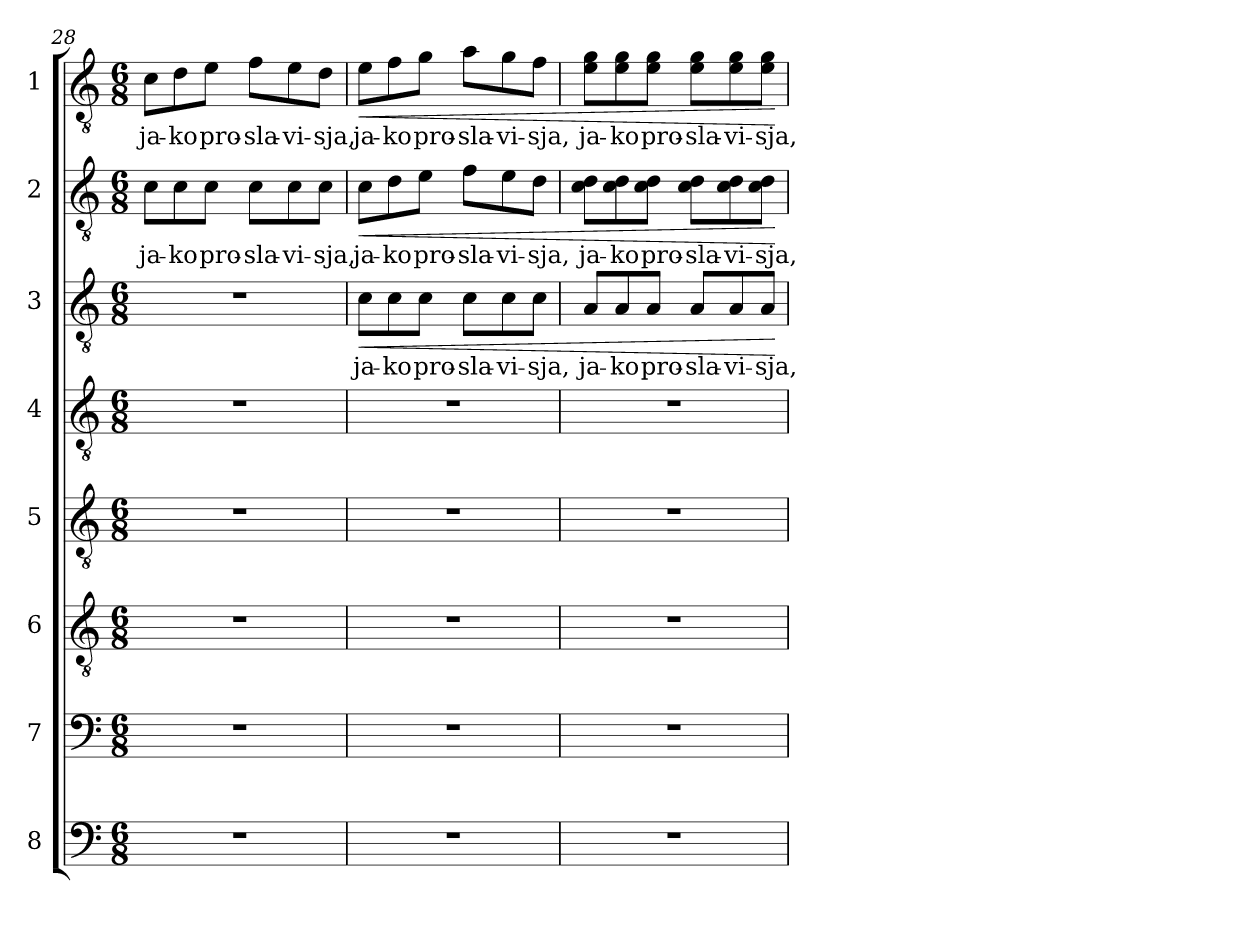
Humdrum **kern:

**kern	**kern	**kern	**kern	**kern	**kern	**text	**dynam	**kern	**text	**dynam	**kern	**text	**dynam
*part8	*part7	*part6	*part5	*part4	*part3	*part3	*part3	*part2	*part2	*part2	*part1	*part1	*part1
*staff8	*staff7	*staff6	*staff5	*staff4	*staff3	*staff3	*staff3	*staff2	*staff2	*staff2	*staff1	*staff1	*staff1
*I"8	*I"7	*I"6	*I"5	*I"4	*I"3	*	*	*I"2	*	*	*I"1	*	*
*clefF4	*clefF4	*clefGv2	*clefGv2	*clefGv2	*clefGv2	*	*	*clefGv2	*	*	*clefGv2	*	*
*k[]	*k[]	*k[]	*k[]	*k[]	*k[]	*	*	*k[]	*	*	*k[]	*	*
*C:	*C:	*C:	*C:	*C:	*C:	*	*	*C:	*	*	*C:	*	*
*M6/8	*M6/8	*M6/8	*M6/8	*M6/8	*M6/8	*	*	*M6/8	*	*	*M6/8	*	*
=28	=28	=28	=28	=28	=28	=28	=28	=28	=28	=28	=28	=28	=28
2.r	2.r	2.r	2.r	2.r	2.r	.	.	8c\L	ja-	.	8c\L	ja-	.
.	.	.	.	.	.	.	.	8c\	-ko	.	8d\	-ko	.
.	.	.	.	.	.	.	.	8c\J	pro-	.	8e\J	pro-	.
.	.	.	.	.	.	.	.	8c\L	-sla-	.	8f\L	-sla-	.
.	.	.	.	.	.	.	.	8c\	-vi-	.	8e\	-vi-	.
.	.	.	.	.	.	.	.	8c\J	-sja,	.	8d\J	-sja,	.
=29	=29	=29	=29	=29	=29	=29	=29	=29	=29	=29	=29	=29	=29
!	!	!	!	!	!	!	!LO:HP:b	!	!	!LO:HP:b	!	!	!LO:HP:b
2.r	2.r	2.r	2.r	2.r	8c\L	ja-	<	8c\L	ja-	<	8e\L	ja-	<
.	.	.	.	.	8c\	-ko	.	8d\	-ko	.	8f\	-ko	.
.	.	.	.	.	8c\J	pro-	.	8e\J	pro-	.	8g\J	pro-	.
.	.	.	.	.	8c\L	-sla-	.	8f\L	-sla-	.	8a\L	-sla-	.
.	.	.	.	.	8c\	-vi-	.	8e\	-vi-	.	8g\	-vi-	.
.	.	.	.	.	8c\J	-sja,	.	8d\J	-sja,	.	8f\J	-sja,	.
=30	=30	=30	=30	=30	=30	=30	=30	=30	=30	=30	=30	=30	=30
2.r	2.r	2.r	2.r	2.r	8A/L	ja-	.	8c\ 8d\L	ja-	.	8e\ 8g\L	ja-	.
.	.	.	.	.	8A/	-ko	.	8c\ 8d\	-ko	.	8e\ 8g\	-ko	.
.	.	.	.	.	8A/J	pro-	.	8c\ 8d\J	pro-	.	8e\ 8g\J	pro-	.
.	.	.	.	.	8A/L	-sla-	.	8c\ 8d\L	-sla-	.	8e\ 8g\L	-sla-	.
.	.	.	.	.	8A/	-vi-	.	8c\ 8d\	-vi-	.	8e\ 8g\	-vi-	.
.	.	.	.	.	8A/J	-sja,	.	8c\ 8d\J	-sja,	.	8e\ 8g\J	-sja,	.
.	.	.	.	.	.	.	[	.	.	[	.	.	[
=	=	=	=	=	=	=	=	=	=	=	=	=	=
*-	*-	*-	*-	*-	*-	*-	*-	*-	*-	*-	*-	*-	*-
